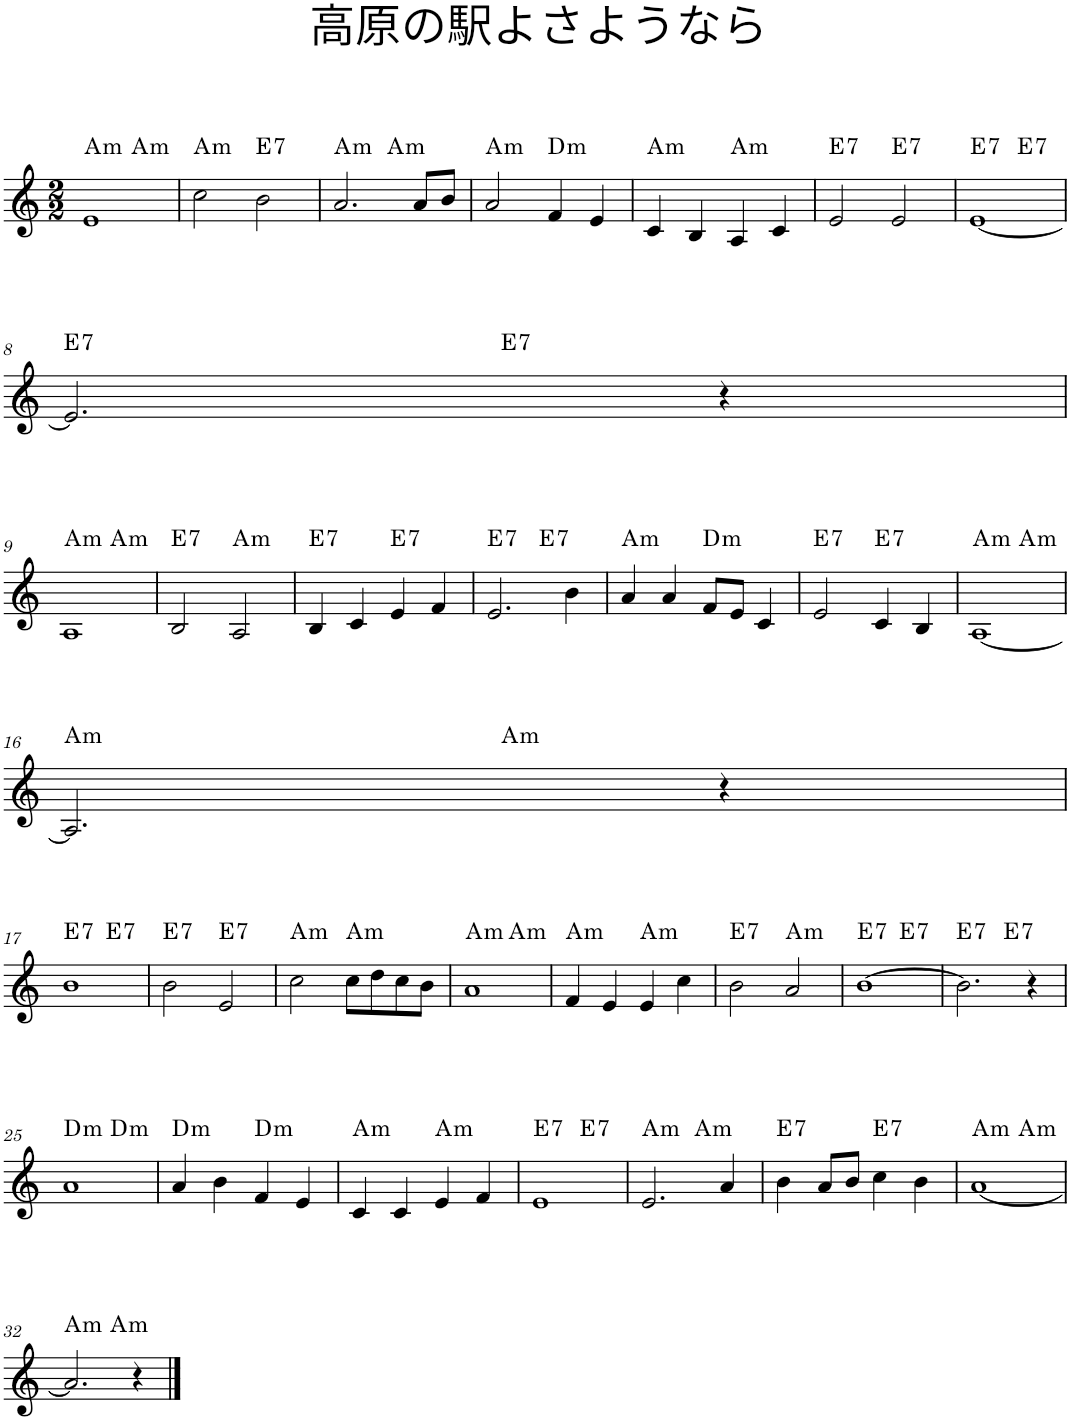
**kern	**harte
*part1	*part1
*staff1	*
*I"Piano	*
*I'Pno.	*
*clefG2	*
*k[]	*
*M2/2	*
=1	=1
!	!LO:H:kt=m
*^	*
1e	2ryy	A:min
!	!	!LO:H:kt=m
.	2ryy	A:min
=2	=2	=2
!	!	!LO:H:kt=m
*v	*v	*
2cc\	A:min
!	!LO:H:kt=7
2b\	E:7
=3	=3
!	!LO:H:kt=m
*^	*
2.a/	2ryy	A:min
!	!	!LO:H:kt=m
.	2ryy	A:min
8a/L	.	.
8b/J	.	.
=4	=4	=4
!	!	!LO:H:kt=m
*v	*v	*
2a/	A:min
!	!LO:H:kt=m
4f/	D:min
4e/	.
=5	=5
!	!LO:H:kt=m
4c/	A:min
4B/	.
!	!LO:H:kt=m
4A/	A:min
4c/	.
=6	=6
!	!LO:H:kt=7
2e/	E:7
!	!LO:H:kt=7
2e/	E:7
=7	=7
!	!LO:H:kt=7
*^	*
[<1e	2ryy	E:7
!	!	!LO:H:kt=7
.	2ryy	E:7
!!LO:LB:g=z	!!
=8	=8	=8
!	!	!LO:H:kt=7
2.e/]	2ryy	E:7
!	!	!LO:H:kt=7
.	2ryy	E:7
4r	.	.
!!LO:LB:g=z	!!
=9	=9	=9
!	!	!LO:H:kt=m
1A	2ryy	A:min
!	!	!LO:H:kt=m
.	2ryy	A:min
=10	=10	=10
!	!	!LO:H:kt=7
*v	*v	*
2B/	E:7
!	!LO:H:kt=m
2A/	A:min
=11	=11
!	!LO:H:kt=7
4B/	E:7
4c/	.
!	!LO:H:kt=7
4e/	E:7
4f/	.
=12	=12
!	!LO:H:kt=7
*^	*
2.e/	2ryy	E:7
!	!	!LO:H:kt=7
.	2ryy	E:7
4b\	.	.
=13	=13	=13
!	!	!LO:H:kt=m
*v	*v	*
4a/	A:min
4a/	.
!	!LO:H:kt=m
8f/L	D:min
8e/J	.
4c/	.
=14	=14
!	!LO:H:kt=7
2e/	E:7
!	!LO:H:kt=7
4c/	E:7
4B/	.
=15	=15
!	!LO:H:kt=m
*^	*
[<1A	2ryy	A:min
!	!	!LO:H:kt=m
.	2ryy	A:min
!!LO:LB:g=z	!!
=16	=16	=16
!	!	!LO:H:kt=m
2.A/]	2ryy	A:min
!	!	!LO:H:kt=m
.	2ryy	A:min
4r	.	.
!!LO:LB:g=z	!!
=17	=17	=17
!	!	!LO:H:kt=7
1b	2ryy	E:7
!	!	!LO:H:kt=7
.	2ryy	E:7
=18	=18	=18
!	!	!LO:H:kt=7
*v	*v	*
2b\	E:7
!	!LO:H:kt=7
2e/	E:7
=19	=19
!	!LO:H:kt=m
2cc\	A:min
!	!LO:H:kt=m
8cc\L	A:min
8dd\	.
8cc\	.
8b\J	.
=20	=20
!	!LO:H:kt=m
*^	*
1a	2ryy	A:min
!	!	!LO:H:kt=m
.	2ryy	A:min
=21	=21	=21
!	!	!LO:H:kt=m
*v	*v	*
4f/	A:min
4e/	.
!	!LO:H:kt=m
4e/	A:min
4cc\	.
=22	=22
!	!LO:H:kt=7
2b\	E:7
!	!LO:H:kt=m
2a/	A:min
=23	=23
!	!LO:H:kt=7
*^	*
[>1b	2ryy	E:7
!	!	!LO:H:kt=7
.	2ryy	E:7
=24	=24	=24
!	!	!LO:H:kt=7
2.b\]	2ryy	E:7
!	!	!LO:H:kt=7
.	2ryy	E:7
4r	.	.
!!LO:LB:g=z	!!
=25	=25	=25
!	!	!LO:H:kt=m
1a	2ryy	D:min
!	!	!LO:H:kt=m
.	2ryy	D:min
=26	=26	=26
!	!	!LO:H:kt=m
*v	*v	*
4a/	D:min
4b\	.
!	!LO:H:kt=m
4f/	D:min
4e/	.
=27	=27
!	!LO:H:kt=m
4c/	A:min
4c/	.
!	!LO:H:kt=m
4e/	A:min
4f/	.
=28	=28
!	!LO:H:kt=7
*^	*
1e	2ryy	E:7
!	!	!LO:H:kt=7
.	2ryy	E:7
=29	=29	=29
!	!	!LO:H:kt=m
2.e/	2ryy	A:min
!	!	!LO:H:kt=m
.	2ryy	A:min
4a/	.	.
=30	=30	=30
!	!	!LO:H:kt=7
*v	*v	*
4b\	E:7
8a/L	.
8b/J	.
!	!LO:H:kt=7
4cc\	E:7
4b\	.
=31	=31
!	!LO:H:kt=m
*^	*
[<1a	2ryy	A:min
!	!	!LO:H:kt=m
.	2ryy	A:min
!!LO:LB:g=z	!!
=32	=32	=32
!	!	!LO:H:kt=m
2.a/]	2ryy	A:min
!	!	!LO:H:kt=m
.	2ryy	A:min
4r	.	.
*v	*v	*
==	==
*-	*-
